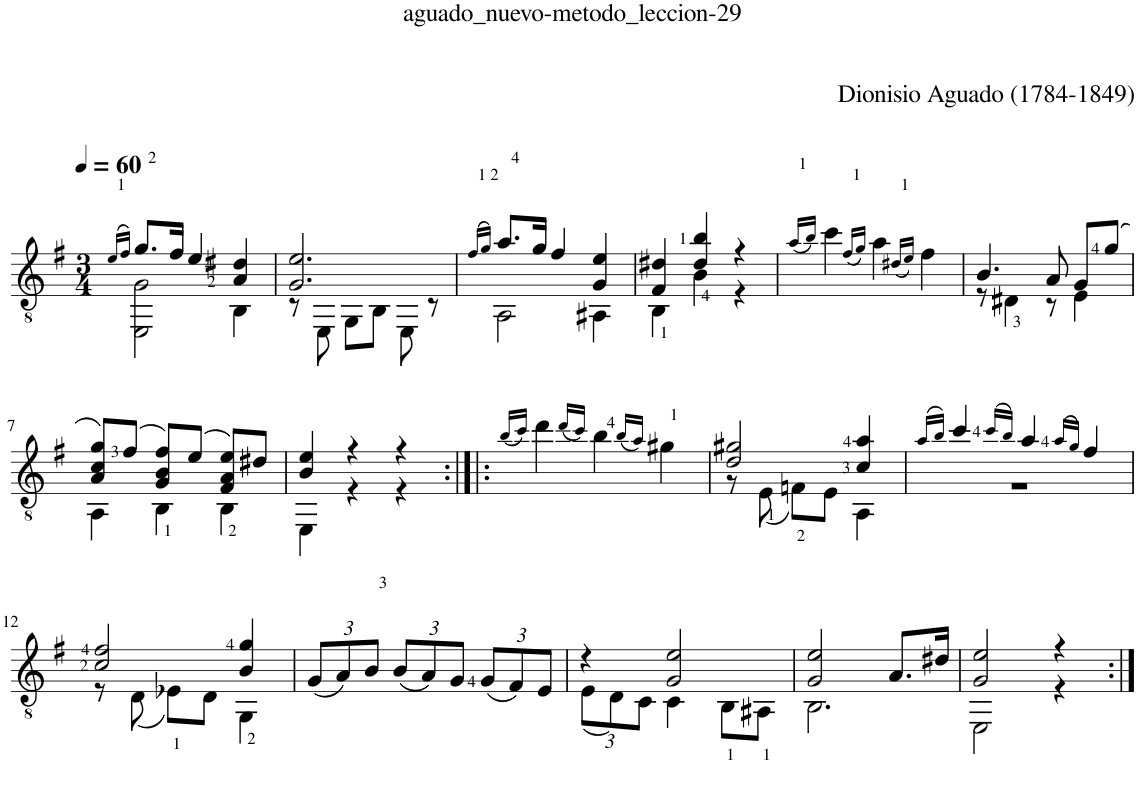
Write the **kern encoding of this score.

**kern
*part1
*staff1
*I"Guitar
*I'Guit.
*clefGv2
*k[f#]
*M3/4
*MM60
=1
(16qe/LL
16qf#/JJ)
*^
8.g/L	2EE\ 2G\
16f#/Jk	.
4e/	.
4A/ 4d#X/	4BB\
=2	=2
2.G/ 2.e/	8r
.	8EE\
.	8GG\L
.	8BB\J
.	8EE\
.	8r
=3	=3
(16qf#/LL	.
16qg/JJ)	.
8.a/L	2AA\
16g/Jk	.
4f#/	.
4G/ 4e/	4AA#X\
=4	=4
4F#/ 4d#X/	4BB\
4d#/ 4b/	4B\
4r	4r
*v	*v
=5
(16qa/LL
16qb/JJ)
4cc\
(16qf#/LL
16qg/JJ)
4a\
(16qd#X/LL
16qe/JJ)
4f#\
=6
*^
4.B/	8r
.	4D#X\
8A/	8r
8G/L	4E\
(8g/J	.
!!LO:LB:g=z	!!
=7	=7
8A/ 8c/ 8g/L)	4AA\
(8f#/J	.
8G/ 8B/ 8f#/L)	4BB\
(8e/J	.
8F#/ 8A/ 8e/L)	4BB\
8d#X/J	.
=8	=8
4B/ 4e/	4EE\
4r	4r
4r	4r
*v	*v
=9:|!|:
(16qb/LL
16qcc/JJ)
4dd\
(16qdd/LL
16qcc/JJ)
4b\
(16qb/LL
16qa/JJ)
4g#X\
=10
*^
2d/ 2g#X/	8r
.	(8E\
.	8Fn<\L)
.	8E\J
4c/ 4a/	4AA\
=11	=11
(16qa/LL	.
16qb/JJ)	.
4cc/	2.r
(16qcc/LL	.
16qb/JJ)	.
4a/	.
(16qa/LL	.
16qg/JJ)	.
4f#/	.
!!LO:LB:g=z	!!
=12	=12
2c/ 2f#/	8r
.	(8D\
.	8E-X<\L)
.	8D\J
4B/ 4g/	4GG\
*v	*v
=13
*Xbrackettup
(12G/L
12A/)
12B/J
(12B/L
12A/)
12G/J
(12G/L
12F#/)
12E/J
=14
*^
4r	(12E\L
.	12D\)
.	12C\J
2G/ 2e/	4C\
.	8BB<\L
.	8AA#X<\J
=15	=15
2G/ 2e/	2.BB\
8.A/L	.
16d#X/Jk	.
=16	=16
2G/ 2e/	2EE\
4r	4r
*v	*v
=:|!
*-
